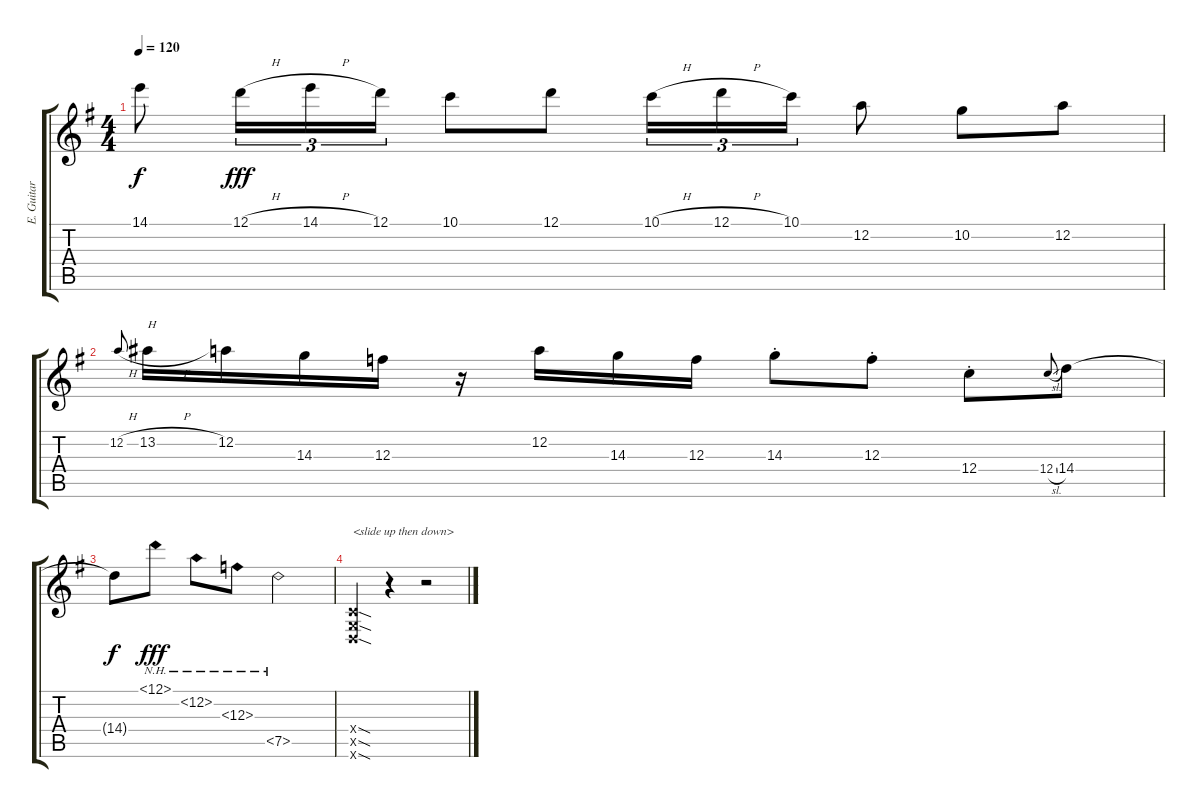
\track ("E. Guitar I" "E. Guitar ") {instrument electricguitarclean}
\staff {score tabs}
\tuning (D4 A3 F3 C3 G2 D2) {hide}
\ts (4 4)
\tempo 120
\clef g2
\ks g
14.1{t}.8{dy f} 12.1{h}.16{tu (3 2) dy fff} 14.1{h}.16{tu (3 2)} 12.1.16{tu (3 2)} 10.1.8 12.1.8 10.1{h}.16{tu (3 2)} 12.1{h}.16{tu (3 2)} 10.1.16{tu (3 2)} 12.2.8 10.2.8 12.2.8 |
12.2{h}.8{gr onbeat} 13.2{h}.16{txt "H"} 12.2.16 14.3.16 12.3.16 r.16 12.2.16 14.3.16 12.3.16 14.3{st}.8 12.3{st}.8 12.4{st}.8 12.4{sl}.8{gr onbeat} 14.4.8 |
14.4{t}.8{dy f} 12.1{nh}.8{dy fff} 12.2{nh}.8 12.3{nh}.8 7.5{nh}.2 |
(0.4{sod x} 0.5{sod x} 0.6{sod x}).4{txt "<slide up then down>"} r.4 r.2
